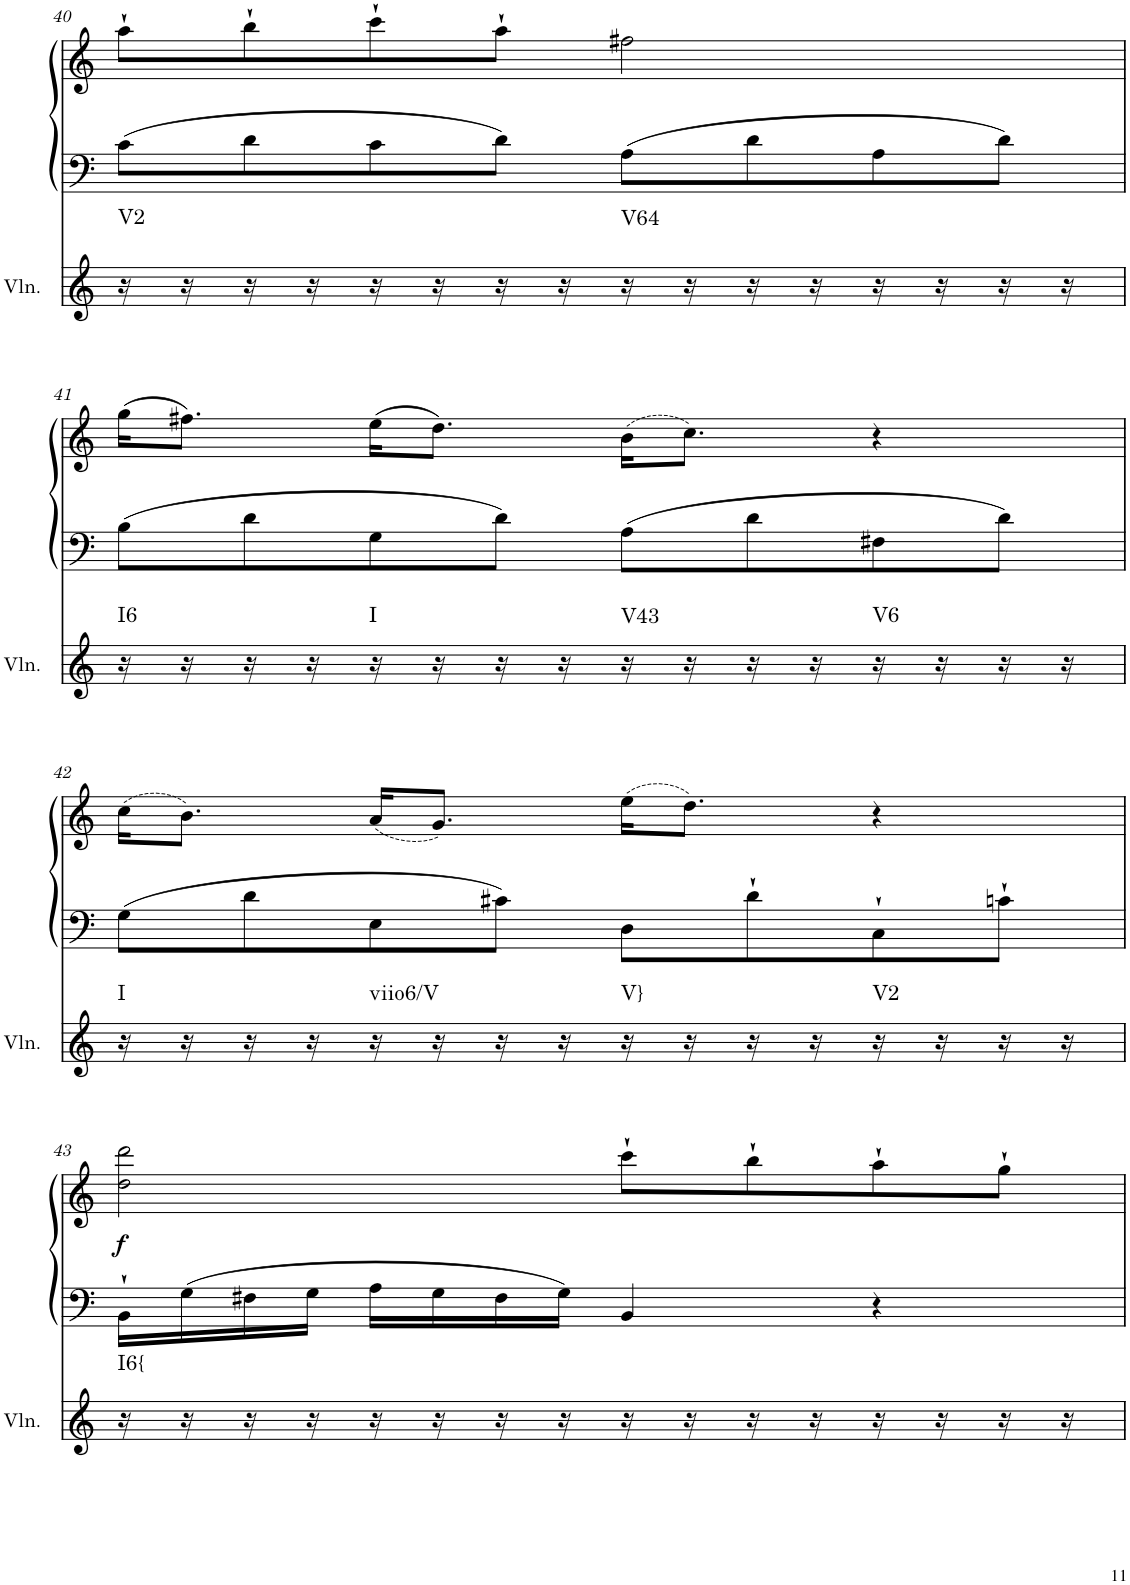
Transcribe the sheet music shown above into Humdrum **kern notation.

**kern	**harte	**kern	**kern	**dynam
*part2	*part2	*part1	*part1	*part1
*staff3	*	*staff2	*staff1	*staff1/2
*I"Violin	*	*I"Klavier linke Hand	*	*
*I'Vln.	*	*	*	*
!!LO:PB:g=z
*clefG2	*	*clefF4	*clefG2	*
*k[]	*	*k[]	*k[]	*
*M4/4	*	*M4/4	*M4/4	*
=40	=40	=40	=40	=40
!	!LO:H:kt=V2	!	!	!
16r	N	8c\L	8aa`\L	.
16r	.	.	.	.
16r	.	8d\	8bb`\	.
16r	.	.	.	.
16r	.	8c\	8ccc`\	.
16r	.	.	.	.
16r	.	8d\J	8aa`\J	.
16r	.	.	.	.
!	!LO:H:kt=V64	!	!	!
16r	N	8A\L	2ff#X\	.
16r	.	.	.	.
16r	.	8d\	.	.
16r	.	.	.	.
16r	.	8A\	.	.
16r	.	.	.	.
16r	.	8d\J	.	.
16r	.	.	.	.
!!LO:LB:g=z
=41	=41	=41	=41	=41
!	!LO:H:kt=I6	!	!	!
16r	N	8B\L	(16gg\KL	.
16r	.	.	8.ff#X\J)	.
16r	.	8d\	.	.
16r	.	.	.	.
!	!LO:H:kt=I	!	!	!
16r	N	8G\	(16ee\KL	.
16r	.	.	8.dd\J)	.
16r	.	8d\J	.	.
16r	.	.	.	.
!	!LO:H:kt=V43	!	!	!
16r	N	8A\L	(16b\KL	.
16r	.	.	8.cc\J)	.
16r	.	8d\	.	.
16r	.	.	.	.
!	!LO:H:kt=V6	!	!	!
16r	N	8F#X\	4r	.
16r	.	.	.	.
16r	.	8d\J	.	.
16r	.	.	.	.
!!LO:LB:g=z
=42	=42	=42	=42	=42
!	!LO:H:kt=I	!	!	!
16r	N	8G\L	(16cc\KL	.
16r	.	.	8.b\J)	.
16r	.	8d\	.	.
16r	.	.	.	.
!	!LO:H:kt=viio6/V	!	!	!
16r	N	8E\	(16a/KL	.
16r	.	.	8.g/J)	.
16r	.	8c#X\J	.	.
16r	.	.	.	.
!	!LO:H:kt=V}	!	!	!
16r	N	8D\L	(16ee\KL	.
16r	.	.	8.dd\J)	.
16r	.	8d`\	.	.
16r	.	.	.	.
!	!LO:H:kt=V2	!	!	!
16r	N	8C`\	4r	.
16r	.	.	.	.
16r	.	8cn`\J	.	.
16r	.	.	.	.
!!LO:LB:g=z
=43	=43	=43	=43	=43
!	!LO:H:kt=I6{	!	!	!LO:DY:b
16r	N	16BB`\LL	2dd\ 2ddd\	f
16r	.	16G\	.	.
16r	.	16F#X\	.	.
16r	.	16G\JJ	.	.
16r	.	16A\LL	.	.
16r	.	16G\	.	.
16r	.	16F#\	.	.
16r	.	16G\JJ	.	.
16r	.	4BB/	8ccc`\L	.
16r	.	.	.	.
16r	.	.	8bb`\	.
16r	.	.	.	.
16r	.	4r	8aa`\	.
16r	.	.	.	.
16r	.	.	8gg`\J	.
16r	.	.	.	.
=	=	=	=	=
*-	*-	*-	*-	*-
